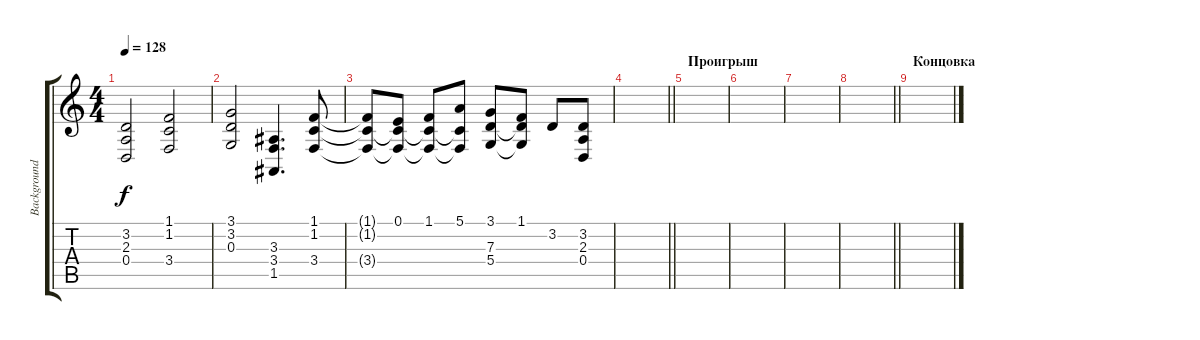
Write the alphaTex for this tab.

\track ("Background 1" "Background") {instrument stringensemble1}
\staff {score tabs}
\tuning (E4 B3 G3 D3 A2 E2) {hide}
\ts (4 4)
\tempo 128
\clef g2
\ks c
(3.2 2.3 0.4).2{dy f} (1.1 1.2 3.4).2 |
(3.1 3.2 0.3).2 (3.3 3.4 1.5).4{d} (1.1 1.2 3.4).8 |
(1.1{t} 1.2{t} 3.4{t}).8 (0.1 1.2{t} 3.4{t}).8 (1.1 1.2{t} 3.4{t}).8 (5.1 1.2{t} 3.4{t}).8 (3.1 7.3 5.4).8 (1.1 7.3{t} 5.4{t}).8 3.2.8 (3.2 2.3 0.4).8 |
\barLineRight lightlight
|
\section ("" "Проигрыш")
|
|
|
\barLineRight lightlight
|
\section ("" "Концовка")
